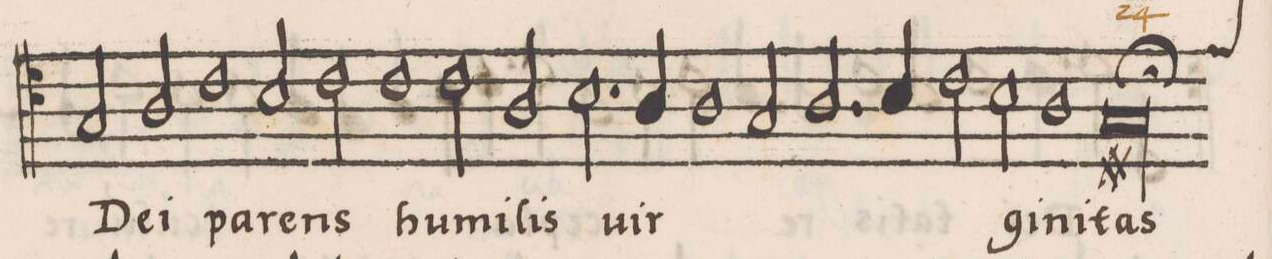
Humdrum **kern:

**kern	**text
*I"ALTVS	*
*clefC4	*
*k[]	*
*met(C)	*
*M2/1	*
2G/	De-
2A/	-i
1c\	pa-
=8-	=8-
2B/	-rens
2c\	.
1c\	hu-
=9-	=9-
2c\	-mi-
2A/	-lis
2.B\	uir-
=10-	=10-
4A/	.
1A	.
2G/	.
=11-	=11-
2.A/	.
4B/	.
2c\	.
2B\	-gi-
=12-	=12-
1A	-ni-
1G#X;l\	-tas
*custos:e	*
=13-	=13-
*-	*-
